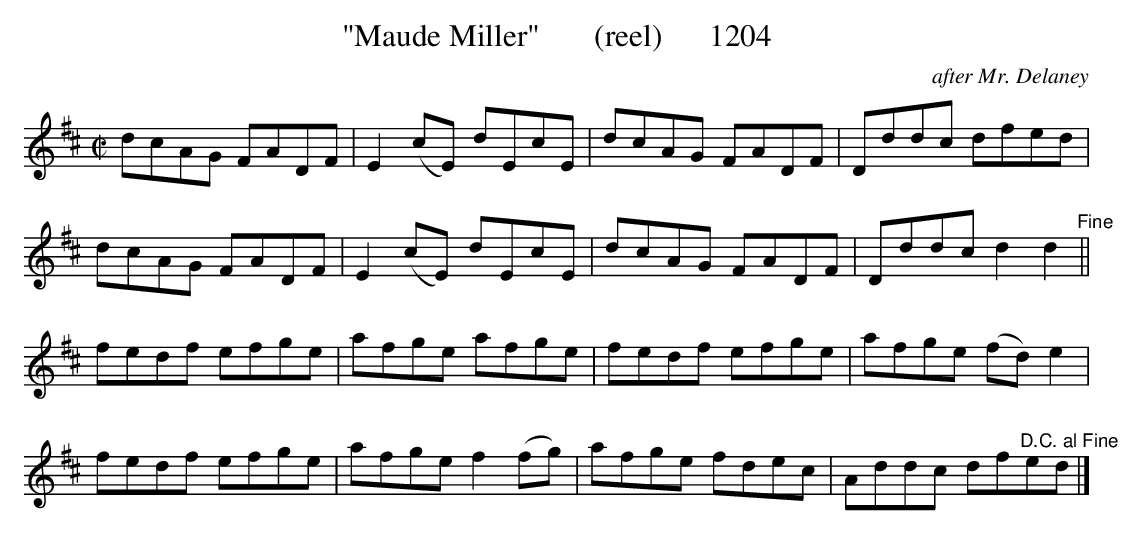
X:1
T:"Maude Miller"       (reel)      1204
C:after Mr. Delaney
BRENNAN July 2003 (HTTP://WWW.SOSYOURMOM.COM)
M:C|
L:1/8
K:D
dcAG FADF|E2(cE) dEcE|dcAG FADF|Dddc dfed|
dcAG FADF|E2(cE) dEcE|dcAG FADF|Dddc d2d2"^Fine"||
fedf efge|afge afge|fedf efge|afge (fd) e2|
fedf efge|afge f2(fg)|afge fdec|Addc df"^D.C. al Fine"ed|]
